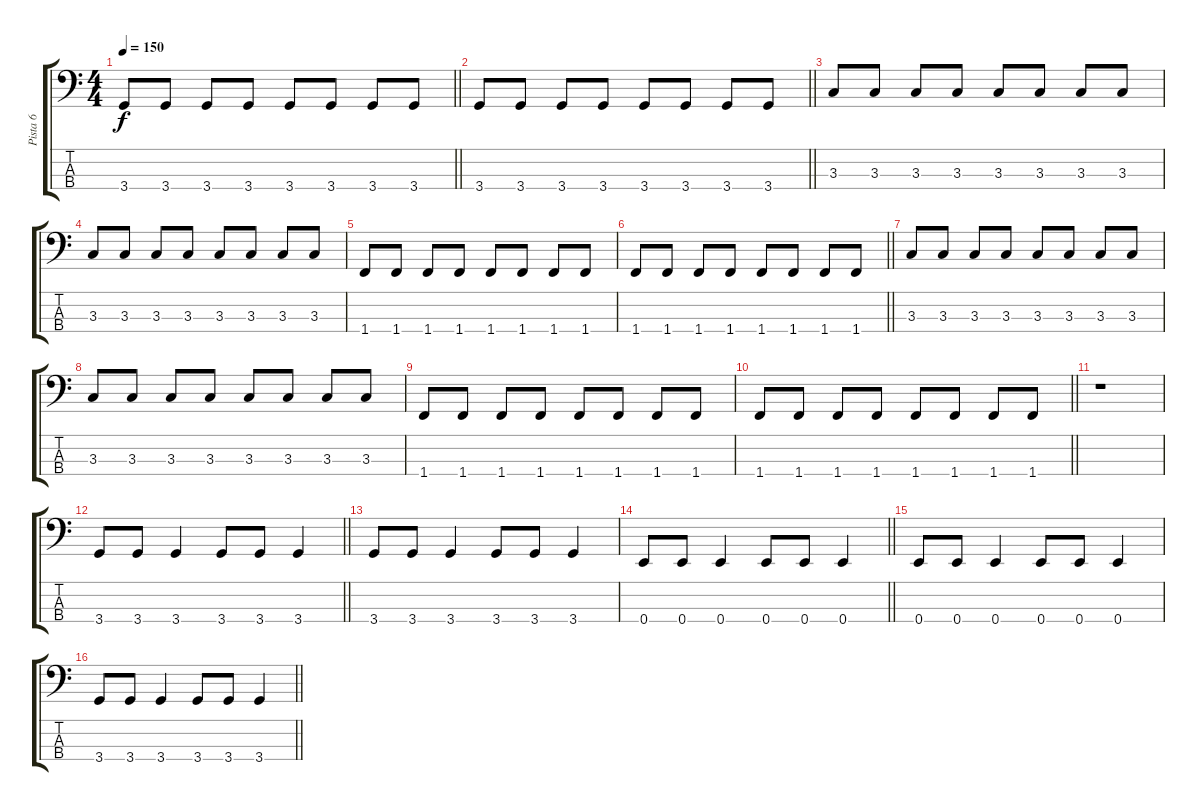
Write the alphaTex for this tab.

\track ("Pista 6" "Pista 6") {instrument electricbassfinger}
\staff {score tabs}
\tuning (G2 D2 A1 E1) {hide}
\ts (4 4)
\tempo 150
\clef f4
\barLineRight lightlight
\ks c
3.4.8{dy f} 3.4.8 3.4.8 3.4.8 3.4.8 3.4.8 3.4.8 3.4.8 |
\barLineRight lightlight
3.4.8 3.4.8 3.4.8 3.4.8 3.4.8 3.4.8 3.4.8 3.4.8 |
3.3.8 3.3.8 3.3.8 3.3.8 3.3.8 3.3.8 3.3.8 3.3.8 |
3.3.8 3.3.8 3.3.8 3.3.8 3.3.8 3.3.8 3.3.8 3.3.8 |
1.4.8 1.4.8 1.4.8 1.4.8 1.4.8 1.4.8 1.4.8 1.4.8 |
\barLineRight lightlight
1.4.8 1.4.8 1.4.8 1.4.8 1.4.8 1.4.8 1.4.8 1.4.8 |
3.3.8 3.3.8 3.3.8 3.3.8 3.3.8 3.3.8 3.3.8 3.3.8 |
3.3.8 3.3.8 3.3.8 3.3.8 3.3.8 3.3.8 3.3.8 3.3.8 |
1.4.8 1.4.8 1.4.8 1.4.8 1.4.8 1.4.8 1.4.8 1.4.8 |
\barLineRight lightlight
1.4.8 1.4.8 1.4.8 1.4.8 1.4.8 1.4.8 1.4.8 1.4.8 |
r.1 |
\barLineRight lightlight
3.4.8 3.4.8 3.4.4 3.4.8 3.4.8 3.4.4 |
3.4.8 3.4.8 3.4.4 3.4.8 3.4.8 3.4.4 |
\barLineRight lightlight
0.4.8 0.4.8 0.4.4 0.4.8 0.4.8 0.4.4 |
0.4.8 0.4.8 0.4.4 0.4.8 0.4.8 0.4.4 |
\barLineRight lightlight
3.4.8 3.4.8 3.4.4 3.4.8 3.4.8 3.4.4
